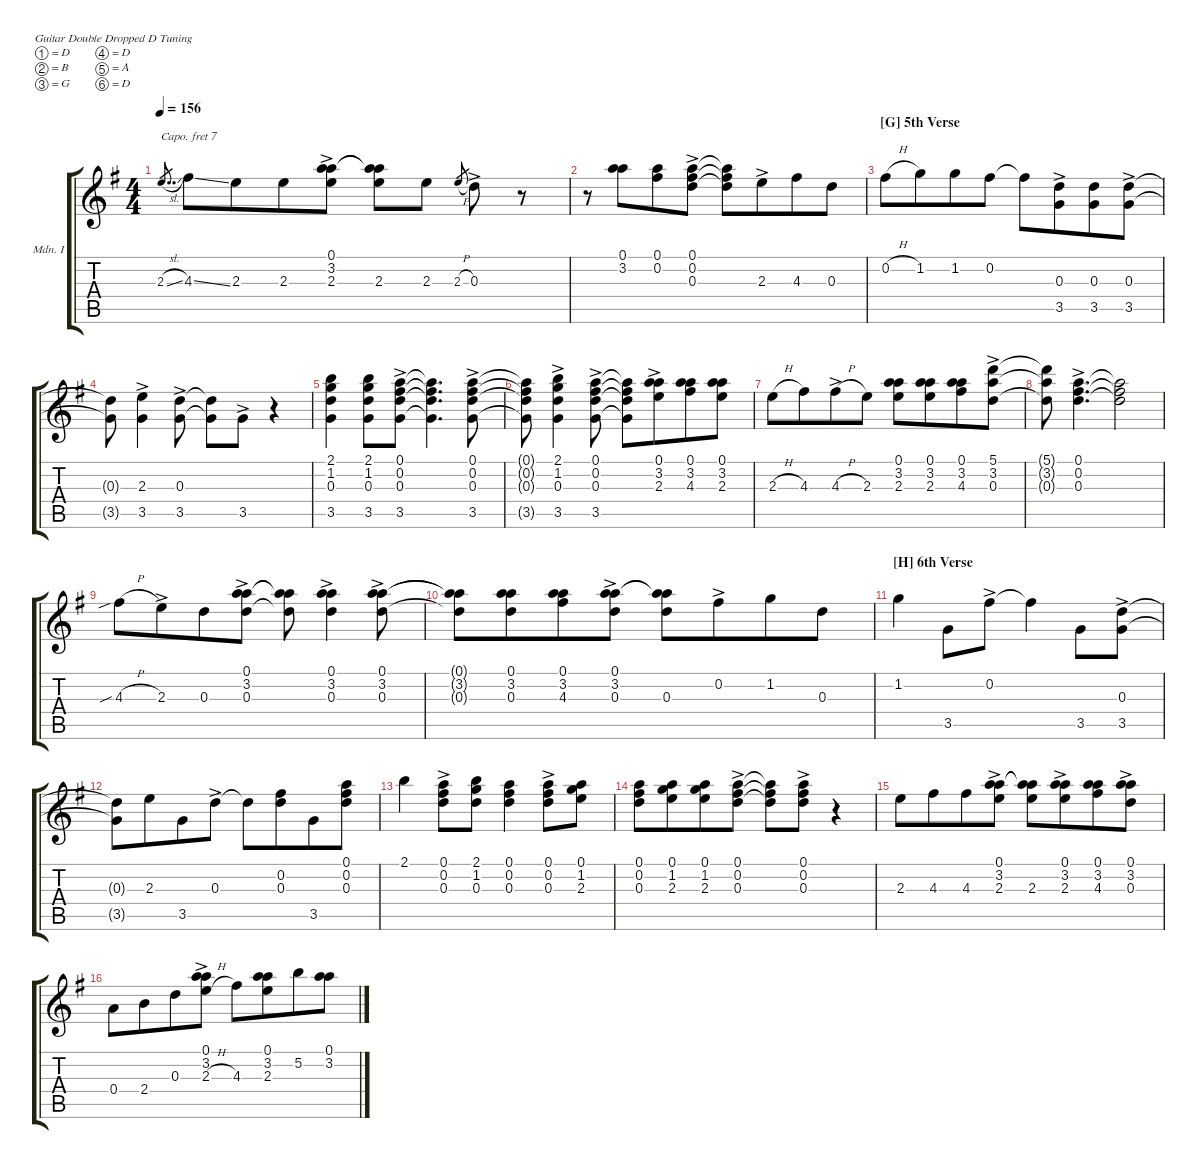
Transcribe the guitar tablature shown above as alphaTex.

\defaultSystemsLayout 4
\hideDynamics
\bracketExtendMode groupsimilarinstruments
\firstSystemTrackNameOrientation horizontal
\otherSystemsTrackNameOrientation horizontal
\track ("Mandolin I" "Mdn. I") {instrument acousticguitarsteel}
\staff {score tabs}
\capo 7
\tuning (D4 B3 G3 D3 A2 D2)
\ts (4 4)
\tempo 156
\clef g2
\ks g
2.3{sl}.8{dd gr dy mp} 4.3{ss}.8 2.3.8{beam merge} 2.3.8 (2.3 3.2{ac} 0.1).8 (0.1{t} 3.2{t} 2.3).8 2.3.8 2.3{h}.8{gr} 0.3{ac}.8 r.8 |
r.8 (3.2 0.1).8{beam merge} (0.1 0.2).8 (0.2{ac} 0.1 0.3).8 (0.3{t} 0.2{t} 0.1{t}).8 2.3{ac}.8{beam merge} 4.3.8 0.3.8 |
\section ("G" "5th Verse")
0.2{h}.8 1.2.8{beam merge} 1.2.8 0.2.8 0.2{t}.8 (0.3{ac} 3.5{ac}).8{beam merge} (0.3 3.5).8 (0.3{ac} 3.5{ac}).8 |
(0.3{t} 3.5{t}).8 (3.5{ac} 2.3{ac}).4 (0.3{ac} 3.5{ac}).8 (3.5{t} 0.3{t}).8 3.5{ac}.8 r.4 |
(2.1 1.2 0.3 3.5).4 (3.5 0.3 1.2 2.1).8 (0.1 0.2 0.3{ac} 3.5{ac}).8 (3.5{t} 0.3{t} 0.2{t} 0.1{t}).4{d} (0.1 0.2 0.3{ac} 3.5{ac}).8 |
(3.5{t} 0.3{t} 0.2{t} 0.1{t}).8{dy mf} (3.5{ac} 0.3{ac} 1.2 2.1).4{dy mp} (3.5{ac} 0.3{ac} 0.2 0.1).8 (0.1{t} 0.2{t} 0.3{t} 3.5{t}).8 (2.3{ac} 3.2 0.1).8{beam merge} (0.1 3.2 4.3).8 (2.3 3.2 0.1).8 |
2.3{h}.8 4.3.8{beam merge} 4.3{h ac}.8 2.3.8 (2.3 3.2 0.1).8 (2.3 3.2 0.1).8{beam merge} (4.3 3.2 0.1).8 (0.3 3.2{ac} 5.1).8 |
(5.1{t} 3.2{t} 0.3{t}).8 (0.3{ac} 0.2 0.1).4{d} (0.1{t} 0.2{t} 0.3{t}).2 |
4.3{sib h}.8 2.3{ac}.8{beam merge} 0.3.8 (0.3 3.2{ac} 0.1).8 (0.1{t} 3.2{t} 0.3{t}).8 (0.3 3.2{ac} 0.1).4 (0.1 3.2{ac} 0.3).8 |
(0.3{t} 3.2{t} 0.1{t}).8 (0.1 3.2 0.3).8{beam merge} (4.3 3.2 0.1).8 (0.1 3.2{ac} 0.3).8 (0.3 0.1{t} 3.2{t}).8 0.2{ac}.8{beam merge} 1.2.8 0.3.8 |
\section ("H" "6th Verse")
1.2.4 3.5.8 0.2{ac}.8 0.2{t}.4 3.5.8 (3.5 0.3{ac}).8 |
(0.3{t} 3.5{t}).8 2.3.8{beam merge} 3.5.8 0.3{ac}.8 0.3{t}.8 (0.3 0.2).8{beam merge} 3.5.8 (0.3 0.2 0.1).8 |
2.1.4 (0.1 0.2 0.3{ac}).8 (0.3 1.2 2.1).8 (0.1 0.2 0.3).4 (0.3{ac} 0.2 0.1).8 (2.3 1.2 0.1).8 |
(0.1 0.2 0.3).8 (2.3 1.2 0.1).8{beam merge} (2.3 1.2 0.1).8 (0.1 0.2 0.3{ac}).8 (0.3{t} 0.2{t} 0.1{t}).8 (0.1 0.2 0.3{ac}).8 r.4 |
2.3.8 4.3.8{beam merge} 4.3.8 (2.3 3.2{ac} 0.1).8 (0.1{t} 3.2{t} 2.3).8 (2.3 3.2{ac} 0.1).8{beam merge} (0.1 3.2 4.3).8 (0.3 3.2{ac} 0.1).8 |
0.4.8 2.4.8{beam merge} 0.3.8 (2.3{h} 3.2{ac} 0.1).8 4.3.8 (2.3 3.2 0.1).8{beam merge} 5.2.8 (3.2 0.1).8
